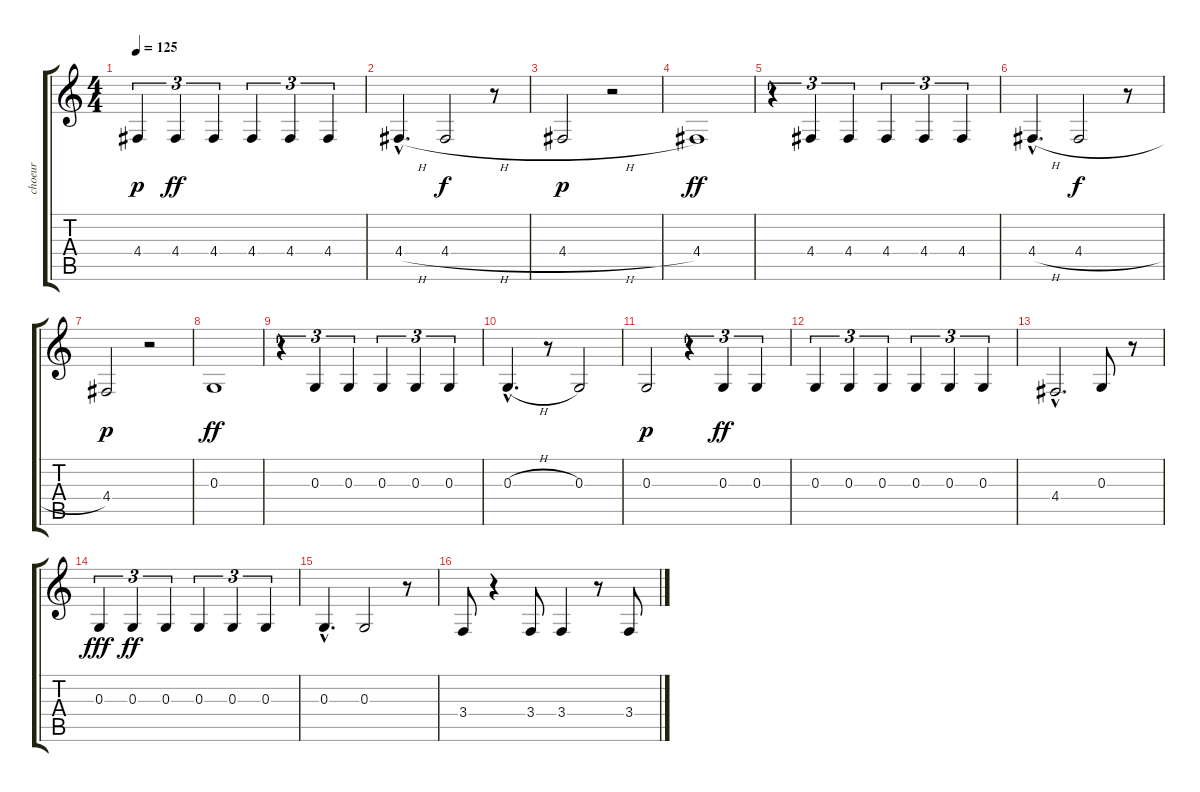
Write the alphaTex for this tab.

\track ("choeur" "choeur") {instrument whistle}
\staff {score tabs}
\tuning (E4 B3 G3 D3 A2 E2) {hide}
\ts (4 4)
\tempo 125
\clef g2
\ks c
4.4.4{tu (3 2) dy p} 4.4.4{tu (3 2) dy ff} 4.4.4{tu (3 2)} 4.4.4{tu (3 2)} 4.4.4{tu (3 2)} 4.4.4{tu (3 2)} |
4.4{h hac}.4{d} 4.4{h}.2{dy f} r.8 |
4.4{h}.2{dy p} r.2 |
4.4.1{dy ff} |
r.4{tu (3 2)} 4.4.4{tu (3 2)} 4.4.4{tu (3 2)} 4.4.4{tu (3 2)} 4.4.4{tu (3 2)} 4.4.4{tu (3 2)} |
4.4{h hac}.4{d} 4.4{h}.2{dy f} r.8 |
4.4.2{dy p} r.2 |
0.3.1{dy ff} |
r.4{tu (3 2)} 0.3.4{tu (3 2)} 0.3.4{tu (3 2)} 0.3.4{tu (3 2)} 0.3.4{tu (3 2)} 0.3.4{tu (3 2)} |
0.3{h hac}.4{d} r.8 0.3.2 |
0.3.2{dy p} r.4{tu (3 2)} 0.3.4{tu (3 2) dy ff} 0.3.4{tu (3 2)} |
0.3.4{tu (3 2)} 0.3.4{tu (3 2)} 0.3.4{tu (3 2)} 0.3.4{tu (3 2)} 0.3.4{tu (3 2)} 0.3.4{tu (3 2)} |
4.4{hac}.2{d} 0.3.8 r.8 |
0.3.4{tu (3 2) dy fff} 0.3.4{tu (3 2) dy ff} 0.3.4{tu (3 2)} 0.3.4{tu (3 2)} 0.3.4{tu (3 2)} 0.3.4{tu (3 2)} |
0.3{hac}.4{d} 0.3.2 r.8 |
3.4.8 r.4 3.4.8 3.4.4 r.8 3.4.8
